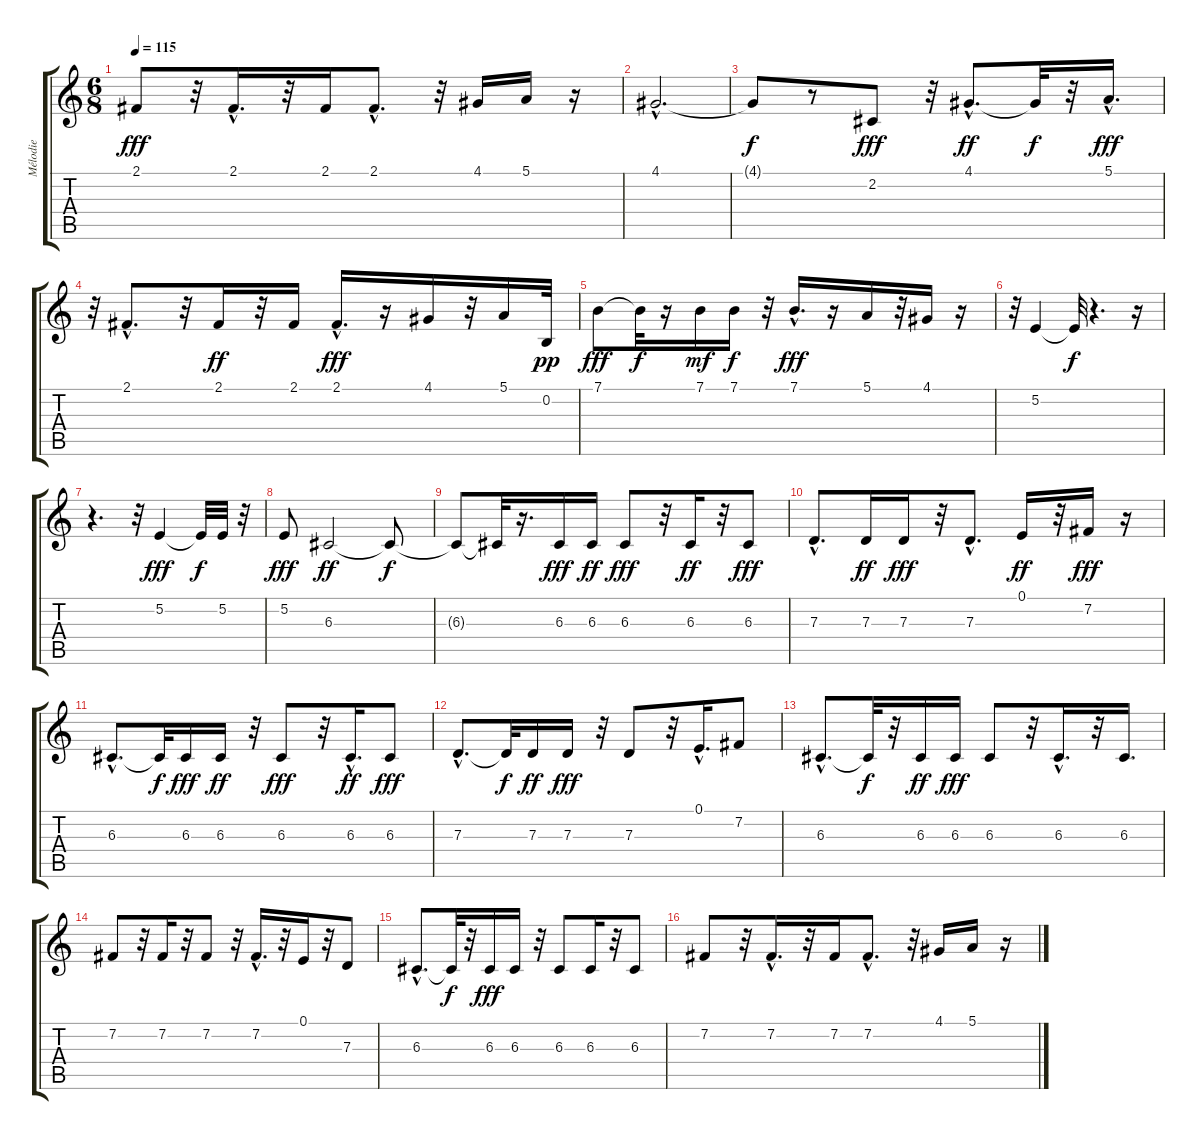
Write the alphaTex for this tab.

\track ("Mélodie" "Mélodie") {instrument trumpet}
\staff {score tabs}
\tuning (E4 B3 G3 D3 A2 E2) {hide}
\ts (6 8)
\tempo 115
\clef g2
\ks c
2.1.8{dy fff} r.32 2.1{hac}.16{d} r.32 2.1.16 2.1{hac}.8{d} r.32 4.1.16 5.1.16 r.16 |
4.1{hac}.2{d} |
4.1{t}.8{dy f} r.8 2.2.8{dy fff} r.32 4.1{hac}.8{d dy ff} 4.1{t}.32{dy f} r.32 5.1{hac}.16{d dy fff} |
r.32 2.1{hac}.8{d} r.32 2.1.16{dy ff} r.32 2.1.16 2.1{hac}.16{d dy fff} r.16 4.1.16 r.32 5.1.16 0.2.32{dy pp} |
7.1.8{dy fff} 7.1{t}.32{dy f} r.16 7.1.16{dy mf} 7.1.16{dy f} r.32 7.1{hac}.16{d dy fff} r.16 5.1.16 r.32 4.1.16 r.16 |
r.32 5.2.4 5.2{t}.32{dy f} r.4{d} r.16 |
r.4{d} r.32 5.2.4{dy fff} 5.2{t}.32{dy f} 5.2.32 r.32 |
5.2.8{dy fff} 6.3.2{dy ff} 6.3{t}.8{dy f} |
6.3{t}.8 6.3{t}.32 r.16{d} 6.3.16{dy fff} 6.3.16{dy ff} 6.3.8{dy fff} r.32 6.3.16{dy ff} r.32 6.3.8{dy fff} |
7.3{hac}.8{d} 7.3.16{dy ff} 7.3.16{dy fff} r.32 7.3{hac}.8{d} 0.1.16{dy ff} r.32 7.2.16{dy fff} r.16 |
6.3{hac}.8{d} 6.3{t}.32{dy f} 6.3.16{dy fff} 6.3.16{dy ff} r.32 6.3.8{dy fff} r.32 6.3{hac}.16{d dy ff} 6.3.8{dy fff} |
7.3{hac}.8{d} 7.3{t}.32{dy f} 7.3.16{dy ff} 7.3.16{dy fff} r.32 7.3.8 r.32 0.1{hac}.16{d} 7.2.8 |
6.3{hac}.8{d} 6.3{t}.32{dy f} r.32 6.3.16{dy ff} 6.3.16{dy fff} 6.3.8 r.32 6.3{hac}.16{d} r.32 6.3.16{d} |
7.2.8 r.32 7.2.16 r.32 7.2.8 r.32 7.2{hac}.16{d} r.32 0.1.16 r.32 7.3.8 |
6.3{hac}.8{d} 6.3{t}.32{dy f} r.32 6.3.16{dy fff} 6.3.16 r.32 6.3.8 6.3.16 r.32 6.3.8 |
7.2.8 r.32 7.2{hac}.16{d} r.32 7.2.16 7.2{hac}.8{d} r.32 4.1.16 5.1.16 r.16
